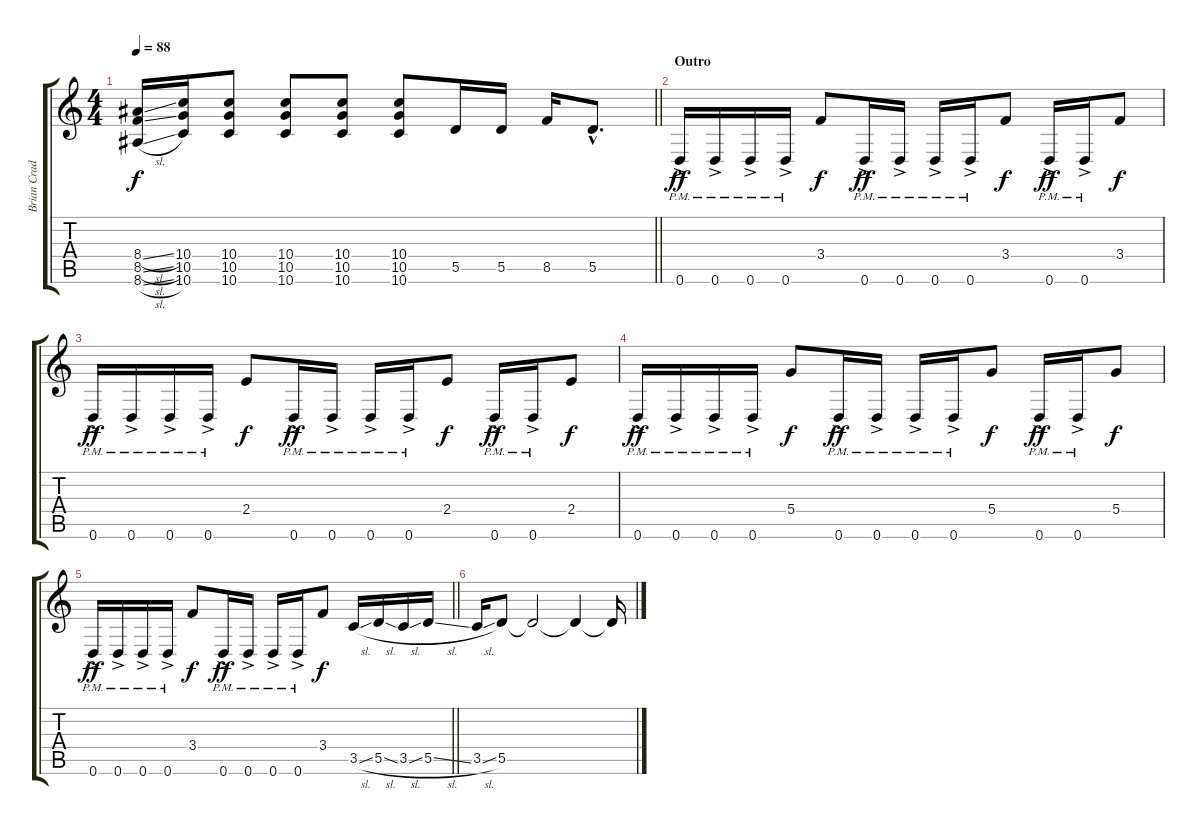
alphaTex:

\track ("Brian Craddock (Rhythm Guitar)" "Brian Crad") {instrument distortionguitar}
\staff {score tabs}
\tuning (E4 B3 G3 D3 A2 D2) {hide}
\ts (4 4)
\tempo 88
\clef g2
\barLineRight lightlight
\ks c
(8.4{sl} 8.5{sl} 8.6{sl}).16{dy f} (10.4 10.5 10.6).16 (10.4 10.5 10.6).8 (10.4 10.5 10.6).8 (10.4 10.5 10.6).8 (10.4 10.5 10.6).8 5.5.16 5.5.16 8.5.16 5.5{hac}.8{d} |
\section ("" "Outro")
0.6{ac pm}.16{dy ff} 0.6{ac pm}.16 0.6{ac pm}.16 0.6{ac pm}.16 3.4.8{dy f} 0.6{ac pm}.16{dy ff} 0.6{ac pm}.16 0.6{ac pm}.16 0.6{ac pm}.16 3.4.8{dy f} 0.6{ac pm}.16{dy ff} 0.6{ac pm}.16 3.4.8{dy f} |
0.6{ac pm}.16{dy ff} 0.6{ac pm}.16 0.6{ac pm}.16 0.6{ac pm}.16 2.4.8{dy f} 0.6{ac pm}.16{dy ff} 0.6{ac pm}.16 0.6{ac pm}.16 0.6{ac pm}.16 2.4.8{dy f} 0.6{ac pm}.16{dy ff} 0.6{ac pm}.16 2.4.8{dy f} |
0.6{ac pm}.16{dy ff} 0.6{ac pm}.16 0.6{ac pm}.16 0.6{ac pm}.16 5.4.8{dy f} 0.6{ac pm}.16{dy ff} 0.6{ac pm}.16 0.6{ac pm}.16 0.6{ac pm}.16 5.4.8{dy f} 0.6{ac pm}.16{dy ff} 0.6{ac pm}.16 5.4.8{dy f} |
\barLineRight lightlight
0.6{ac pm}.16{dy ff} 0.6{ac pm}.16 0.6{ac pm}.16 0.6{ac pm}.16 3.4.8{dy f} 0.6{ac pm}.16{dy ff} 0.6{ac pm}.16 0.6{ac pm}.16 0.6{ac pm}.16 3.4.8{dy f} 3.5{sl}.16 5.5{sl}.16 3.5{sl}.16 5.5{sl}.16 |
3.5{sl}.16 5.5.8{volume 0} 5.5{t}.2 5.5{t}.4 5.5{t}.16
